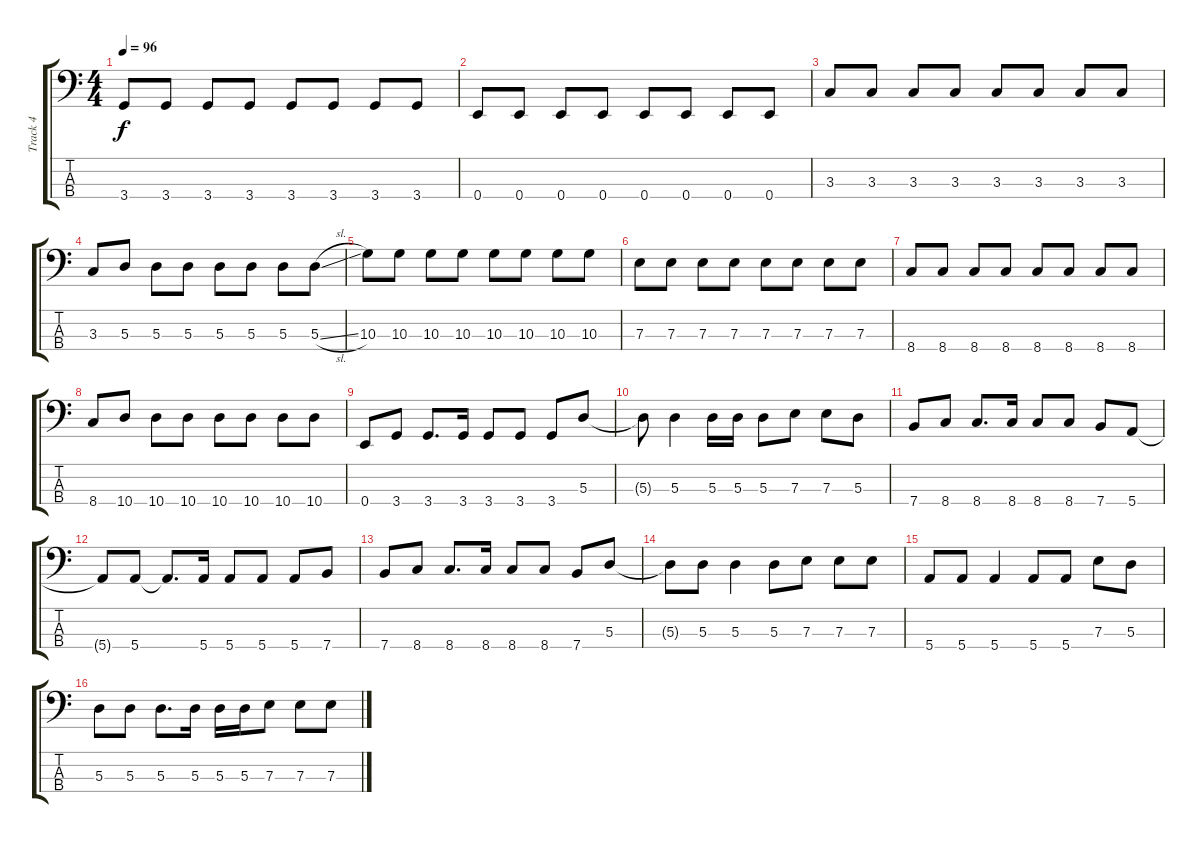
\track ("Track 4" "Track 4") {instrument electricbassfinger}
\staff {score tabs}
\tuning (G2 D2 A1 E1) {hide}
\ts (4 4)
\tempo 96
\clef f4
\ks c
3.4.8{dy f} 3.4.8 3.4.8 3.4.8 3.4.8 3.4.8 3.4.8 3.4.8 |
0.4.8 0.4.8 0.4.8 0.4.8 0.4.8 0.4.8 0.4.8 0.4.8 |
3.3.8 3.3.8 3.3.8 3.3.8 3.3.8 3.3.8 3.3.8 3.3.8 |
3.3.8 5.3.8 5.3.8 5.3.8 5.3.8 5.3.8 5.3.8 5.3{sl}.8 |
10.3.8 10.3.8 10.3.8 10.3.8 10.3.8 10.3.8 10.3.8 10.3.8 |
7.3.8 7.3.8 7.3.8 7.3.8 7.3.8 7.3.8 7.3.8 7.3.8 |
8.4.8 8.4.8 8.4.8 8.4.8 8.4.8 8.4.8 8.4.8 8.4.8 |
8.4.8 10.4.8 10.4.8 10.4.8 10.4.8 10.4.8 10.4.8 10.4.8 |
0.4.8 3.4.8 3.4.8{d} 3.4.16 3.4.8 3.4.8 3.4.8 5.3.8 |
5.3{t}.8 5.3.4 5.3.16 5.3.16 5.3.8 7.3.8 7.3.8 5.3.8 |
7.4.8 8.4.8 8.4.8{d} 8.4.16 8.4.8 8.4.8 7.4.8 5.4.8 |
5.4{t}.8 5.4.8 5.4{t}.8{d} 5.4.16 5.4.8 5.4.8 5.4.8 7.4.8 |
7.4.8 8.4.8 8.4.8{d} 8.4.16 8.4.8 8.4.8 7.4.8 5.3.8 |
5.3{t}.8 5.3.8 5.3.4 5.3.8 7.3.8 7.3.8 7.3.8 |
5.4.8 5.4.8 5.4.4 5.4.8 5.4.8 7.3.8 5.3.8 |
5.3.8 5.3.8 5.3.8{d} 5.3.16 5.3.16 5.3.16 7.3.8 7.3.8 7.3.8
